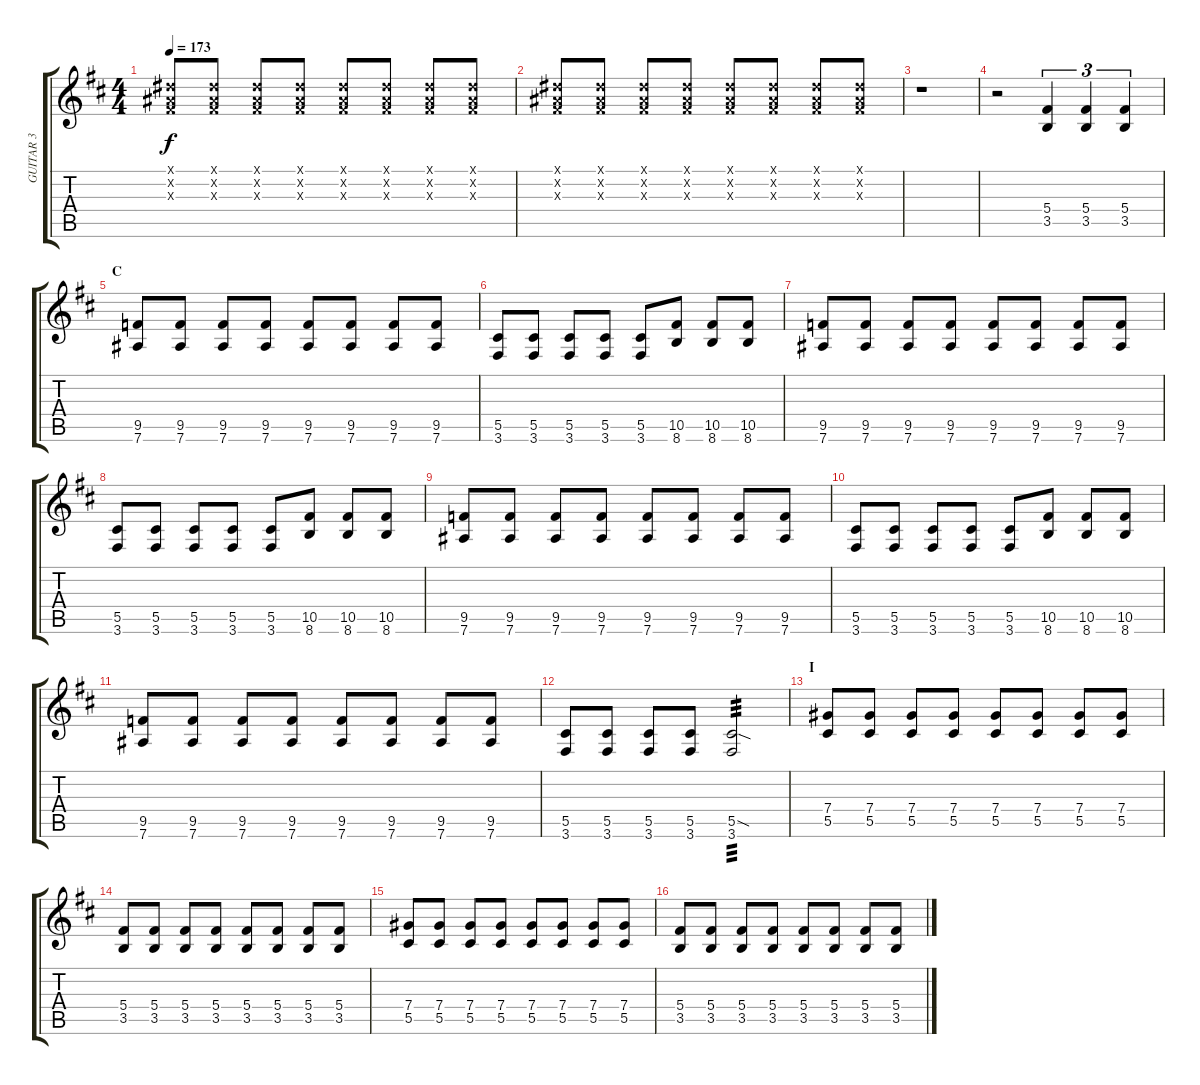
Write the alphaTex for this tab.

\track ("GUITAR 3" "GUITAR 3") {instrument electricguitarclean}
\staff {score tabs}
\tuning (Eb4 Bb3 Gb3 Db3 Ab2 Eb2) {hide}
\ts (4 4)
\tempo 173
\clef g2
\ks bminor
(0.1{x} 0.2{x} 0.3{x}).8{dy f} (0.1{x} 0.2{x} 0.3{x}).8 (0.1{x} 0.2{x} 0.3{x}).8 (0.1{x} 0.2{x} 0.3{x}).8 (0.1{x} 0.2{x} 0.3{x}).8 (0.1{x} 0.2{x} 0.3{x}).8 (0.1{x} 0.2{x} 0.3{x}).8 (0.1{x} 0.2{x} 0.3{x}).8 |
(0.1{x} 0.2{x} 0.3{x}).8 (0.1{x} 0.2{x} 0.3{x}).8 (0.1{x} 0.2{x} 0.3{x}).8 (0.1{x} 0.2{x} 0.3{x}).8 (0.1{x} 0.2{x} 0.3{x}).8 (0.1{x} 0.2{x} 0.3{x}).8 (0.1{x} 0.2{x} 0.3{x}).8 (0.1{x} 0.2{x} 0.3{x}).8 |
r.1 |
r.2 (5.4 3.5).4{tu (3 2)} (5.4 3.5).4{tu (3 2)} (5.4 3.5).4{tu (3 2)} |
\section ("" "C")
(9.5 7.6).8 (9.5 7.6).8 (9.5 7.6).8 (9.5 7.6).8 (9.5 7.6).8 (9.5 7.6).8 (9.5 7.6).8 (9.5 7.6).8 |
(5.5 3.6).8 (5.5 3.6).8 (5.5 3.6).8 (5.5 3.6).8 (5.5 3.6).8 (10.5 8.6).8 (10.5 8.6).8 (10.5 8.6).8 |
(9.5 7.6).8 (9.5 7.6).8 (9.5 7.6).8 (9.5 7.6).8 (9.5 7.6).8 (9.5 7.6).8 (9.5 7.6).8 (9.5 7.6).8 |
(5.5 3.6).8 (5.5 3.6).8 (5.5 3.6).8 (5.5 3.6).8 (5.5 3.6).8 (10.5 8.6).8 (10.5 8.6).8 (10.5 8.6).8 |
(9.5 7.6).8 (9.5 7.6).8 (9.5 7.6).8 (9.5 7.6).8 (9.5 7.6).8 (9.5 7.6).8 (9.5 7.6).8 (9.5 7.6).8 |
(5.5 3.6).8 (5.5 3.6).8 (5.5 3.6).8 (5.5 3.6).8 (5.5 3.6).8 (10.5 8.6).8 (10.5 8.6).8 (10.5 8.6).8 |
(9.5 7.6).8 (9.5 7.6).8 (9.5 7.6).8 (9.5 7.6).8 (9.5 7.6).8 (9.5 7.6).8 (9.5 7.6).8 (9.5 7.6).8 |
(5.5 3.6).8 (5.5 3.6).8 (5.5 3.6).8 (5.5 3.6).8 (5.5{sod} 3.6).2{tp 3} |
\section ("" "I")
(7.4 5.5).8 (7.4 5.5).8 (7.4 5.5).8 (7.4 5.5).8 (7.4 5.5).8 (7.4 5.5).8 (7.4 5.5).8 (7.4 5.5).8 |
(5.4 3.5).8 (5.4 3.5).8 (5.4 3.5).8 (5.4 3.5).8 (5.4 3.5).8 (5.4 3.5).8 (5.4 3.5).8 (5.4 3.5).8 |
(7.4 5.5).8 (7.4 5.5).8 (7.4 5.5).8 (7.4 5.5).8 (7.4 5.5).8 (7.4 5.5).8 (7.4 5.5).8 (7.4 5.5).8 |
(5.4 3.5).8 (5.4 3.5).8 (5.4 3.5).8 (5.4 3.5).8 (5.4 3.5).8 (5.4 3.5).8 (5.4 3.5).8 (5.4 3.5).8
